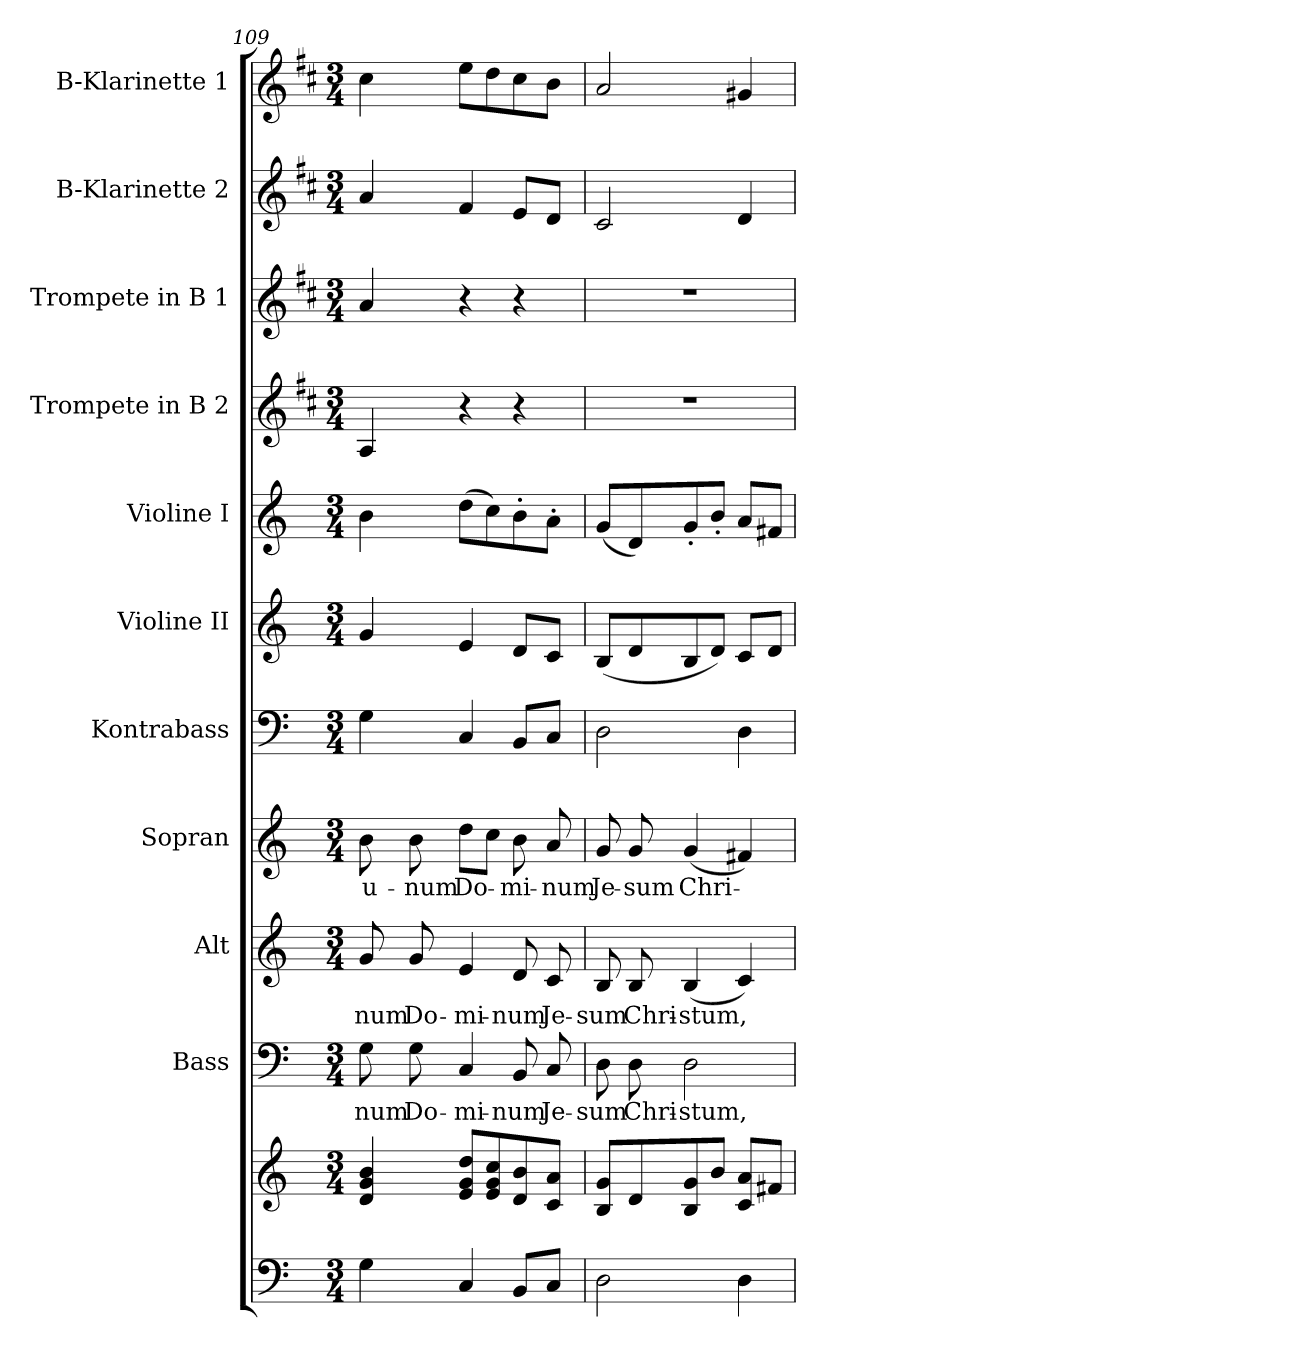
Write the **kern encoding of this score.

**kern	**kern	**kern	**text	**kern	**text	**kern	**text	**kern	**kern	**kern	**kern	**kern	**kern	**kern
*part11	*part11	*part10	*part10	*part9	*part9	*part8	*part8	*part7	*part6	*part5	*part4	*part3	*part2	*part1
*staff12	*staff11	*staff10	*staff10	*staff9	*staff9	*staff8	*staff8	*staff7	*staff6	*staff5	*staff4	*staff3	*staff2	*staff1
*	*	*I"Bass	*	*I"Alt	*	*I"Sopran	*	*I"Kontrabass	*I"Violine II	*I"Violine I	*I"Trompete in B 2	*I"Trompete in B 1	*I"B-Klarinette 2	*I"B-Klarinette 1
*	*	*I'B.	*	*I'A.	*	*I'S.	*	*I'Kb.	*I'Vl. II	*I'Vl. I	*I'Tr. 2	*I'Tr. 1	*I'B Kl. 2	*I'B Kl. 1
*clefF4	*clefG2	*clefF4	*	*clefG2	*	*clefG2	*	*clefF4	*clefG2	*clefG2	*clefG2	*clefG2	*clefG2	*clefG2
*	*	*	*	*	*	*	*	*ITrd7c12	*	*	*ITrd1c2	*ITrd1c2	*ITrd1c2	*ITrd1c2
*k[]	*k[]	*k[]	*	*k[]	*	*k[]	*	*k[]	*k[]	*k[]	*k[]	*k[]	*k[]	*k[]
*C:	*C:	*C:	*	*C:	*	*C:	*	*C:	*C:	*C:	*C:	*C:	*C:	*C:
*M3/4	*M3/4	*M3/4	*	*M3/4	*	*M3/4	*	*M3/4	*M3/4	*M3/4	*M3/4	*M3/4	*M3/4	*M3/4
=109	=109	=109	=109	=109	=109	=109	=109	=109	=109	=109	=109	=109	=109	=109
!	!	!	!LO:LY:b	!	!LO:LY:b	!	!LO:LY:b	!	!	!	!	!	!	!
4G\	4d/ 4g/ 4b/	8G\	-num	8g/	-num	8b\	u-	4GG\	4g/	4b\	4G/	4g/	4g/	4b\
!	!	!	!LO:LY:b	!	!LO:LY:b	!	!LO:LY:b	!	!	!	!	!	!	!
.	.	8G\	Do-	8g/	Do-	8b\	-num	.	.	.	.	.	.	.
!	!	!	!LO:LY:b	!	!LO:LY:b	!	!LO:LY:b	!	!	!	!	!	!	!
4C/	8e/ 8g/ 8dd/L	4C/	-mi-	4e/	-mi-	8dd\L	Do-	4CC/	4e/	(>8dd\L	4r	4r	4e/	8dd\L
.	8e/ 8g/ 8cc/	.	.	.	.	8cc\J	.	.	.	8cc\)	.	.	.	8cc\
!	!	!	!LO:LY:b	!	!LO:LY:b	!	!LO:LY:b	!	!	!	!	!	!	!
8BB/L	8d/ 8b/	8BB/	-num	8d/	-num	8b\	-mi-	8BBB/L	8d/L	8b'>\	4r	4r	8d/L	8b\
!	!	!	!LO:LY:b	!	!LO:LY:b	!	!LO:LY:b	!	!	!	!	!	!	!
8C/J	8c/ 8a/J	8C/	Je-	8c/	Je-	8a/	-num	8CC/J	8c/J	8a'>\J	.	.	8c/J	8a\J
=110	=110	=110	=110	=110	=110	=110	=110	=110	=110	=110	=110	=110	=110	=110
!	!	!	!LO:LY:b	!	!LO:LY:b	!	!LO:LY:b	!	!	!	!	!	!	!
2D\	8B/ 8g/L	8D\	-sum	8B/	-sum	8g/	Je-	2DD\	(<8B/L	(<8g/L	2.r	2.r	2B/	2g/
!	!	!	!LO:LY:b	!	!LO:LY:b	!	!LO:LY:b	!	!	!	!	!	!	!
.	8d/	8D\	Chri-	8B/	Chri-	8g/	-sum	.	8d/	8d/)	.	.	.	.
!	!	!	!LO:LY:b	!	!LO:LY:b	!	!LO:LY:b	!	!	!	!	!	!	!
.	8B/ 8g/	2D\	-stum,	(<4B/	-stum,	(<4g/	Chri-	.	8B/	8g'</	.	.	.	.
.	8b/J	.	.	.	.	.	.	.	8d/J)	8b'</J	.	.	.	.
4D\	8c/ 8a/L	.	.	4c/)	.	4f#X/)	.	4DD\	8c/L	8a/L	.	.	4c/	4f#X/
.	8f#X/J	.	.	.	.	.	.	.	8d/J	8f#X/J	.	.	.	.
=	=	=	=	=	=	=	=	=	=	=	=	=	=	=
*-	*-	*-	*-	*-	*-	*-	*-	*-	*-	*-	*-	*-	*-	*-
